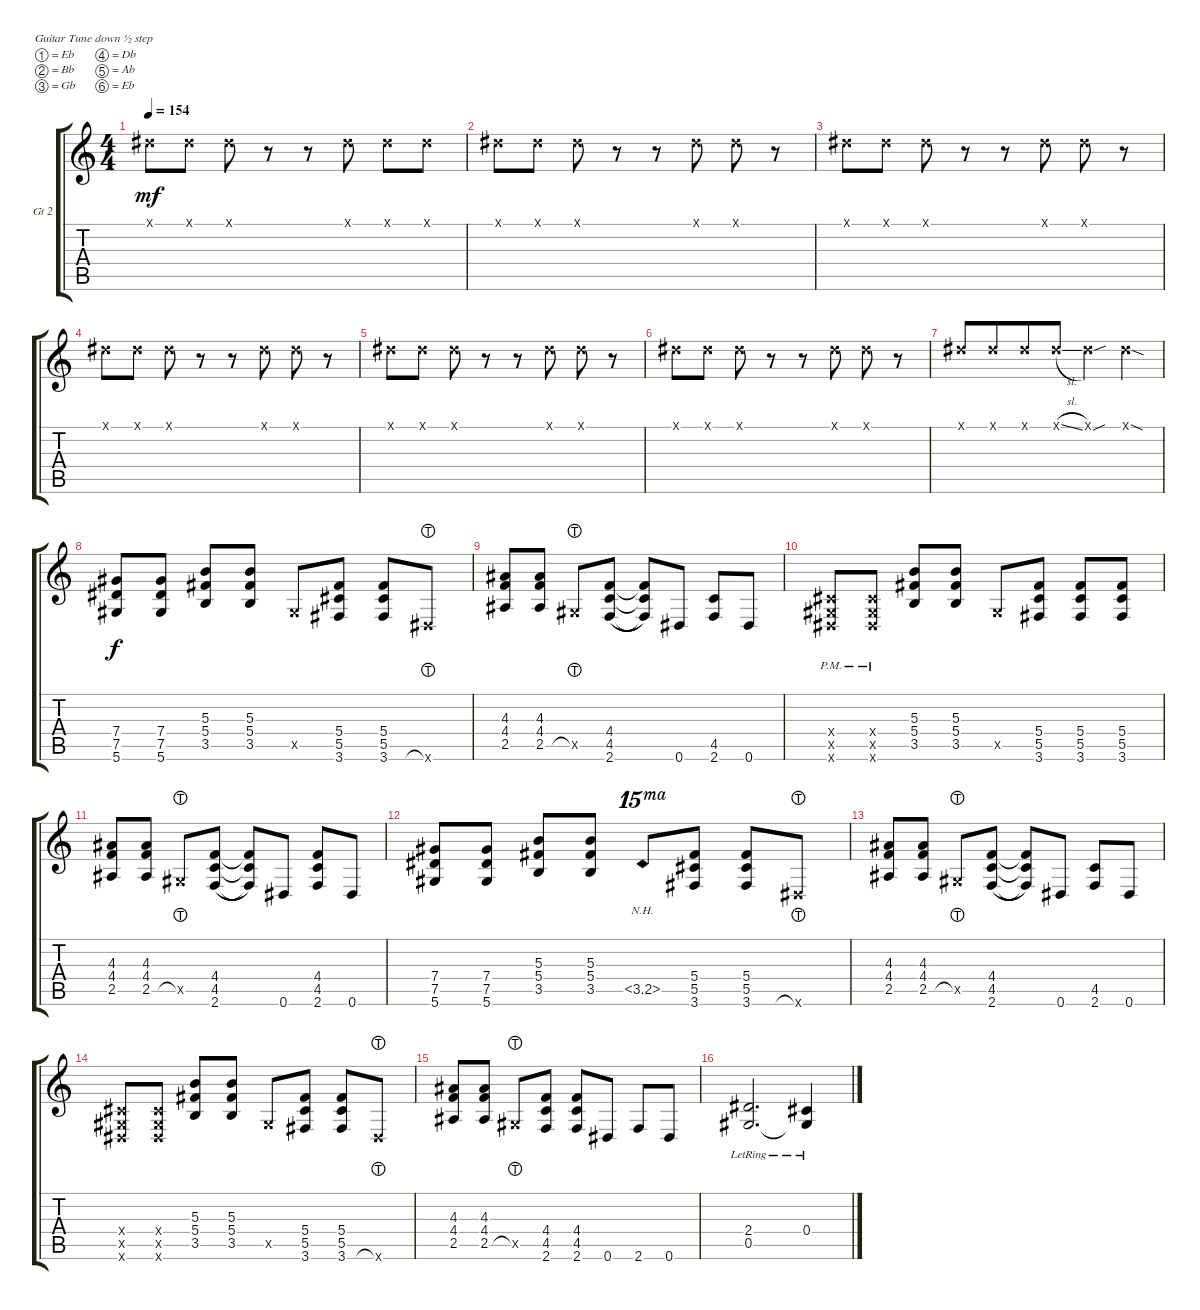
\defaultSystemsLayout 4
\bracketExtendMode groupsimilarinstruments
\firstSystemTrackNameOrientation horizontal
\otherSystemsTrackNameOrientation horizontal
\track ("El Guitar" "Gt 2") {instrument distortionguitar}
\staff {score tabs}
\tuning (Eb4 Bb3 Gb3 Db3 Ab2 Eb2)
\ts (4 4)
\tempo 154
\clef g2
\ks c
0.1{x}.8{dy mf} 0.1{x}.8 0.1{x}.8 r.8 r.8 0.1{x}.8 0.1{x}.8 0.1{x}.8 |
0.1{x}.8 0.1{x}.8 0.1{x}.8 r.8 r.8 0.1{x}.8 0.1{x}.8 r.8 |
0.1{x}.8 0.1{x}.8 0.1{x}.8 r.8 r.8 0.1{x}.8 0.1{x}.8 r.8 |
0.1{x}.8 0.1{x}.8 0.1{x}.8 r.8 r.8 0.1{x}.8 0.1{x}.8 r.8 |
0.1{x}.8 0.1{x}.8 0.1{x}.8 r.8 r.8 0.1{x}.8 0.1{x}.8 r.8 |
0.1{x}.8 0.1{x}.8 0.1{x}.8 r.8 r.8 0.1{x}.8 0.1{x}.8 r.8 |
0.1{x}.8{beam invert beam merge} 0.1{x}.8{beam invert beam merge} 0.1{x}.8{beam invert beam merge} 0.1{sl x}.8{beam invert} 0.1{sou x}.4 0.1{sod x}.4 |
(5.6 7.5 7.4).8{dy f} (5.6 7.4 7.5).8 (3.5 5.4 5.3).8 (3.5 5.4 5.3).8 0.5{x}.8 (3.6 5.5 5.4).8 (3.6 5.5 5.4).8 0.6{lht x}.8 |
(2.5 4.4 4.3).8 (2.5 4.4 4.3).8 0.5{lht x}.8 (2.6 4.5 4.4).8{legatoorigin} (2.6{t} 4.5{t} 4.4{t}).8 0.6.8 (2.6 4.5).8 0.6.8 |
(0.6{pm x} 0.5{pm x} 0.4{pm x}).8 (0.6{pm x} 0.5{pm x} 0.4{pm x}).8 (3.5 5.4 5.3).8 (3.5 5.4 5.3).8 0.5{x}.8 (3.6 5.5 5.4).8 (3.6 5.5 5.4).8 (3.6 5.5 5.4).8 |
(2.5 4.4 4.3).8 (2.5 4.4 4.3).8 0.5{lht x}.8 (2.6 4.4 4.5).8{legatoorigin} (2.6{t} 4.5{t} 4.4{t}).8 0.6.8 (2.6 4.5 4.4).8 0.6.8 |
(5.6 7.5 7.4).8 (5.6 7.5 7.4).8 (3.5 5.4 5.3).8 (3.5 5.4 5.3).8 3.5{nh}.8{ot 15ma} (3.6 5.5 5.4).8 (3.6 5.5 5.4).8 0.6{lht x}.8 |
(2.5 4.4 4.3).8 (2.5 4.4 4.3).8 0.5{lht x}.8 (2.6 4.5 4.4).8{legatoorigin} (2.6{t} 4.5{t} 4.4{t}).8 0.6.8 (2.6 4.5).8 0.6.8 |
(0.6{x} 0.5{x} 0.4{x}).8 (0.6{x} 0.5{x} 0.4{x}).8 (3.5 5.4 5.3).8 (3.5 5.4 5.3).8 0.5{x}.8 (3.6 5.5 5.4).8 (3.6 5.5 5.4).8 0.6{lht x}.8 |
(2.5 4.4 4.3).8 (2.5 4.4 4.3).8 0.5{lht x}.8 (2.6 4.5 4.4).8 (2.6 4.5 4.4).8 0.6.8 2.6.8 0.6.8 |
(0.5{lr} 2.4{lr}).2{d} (0.5{lr t} 0.4{lr}).4
